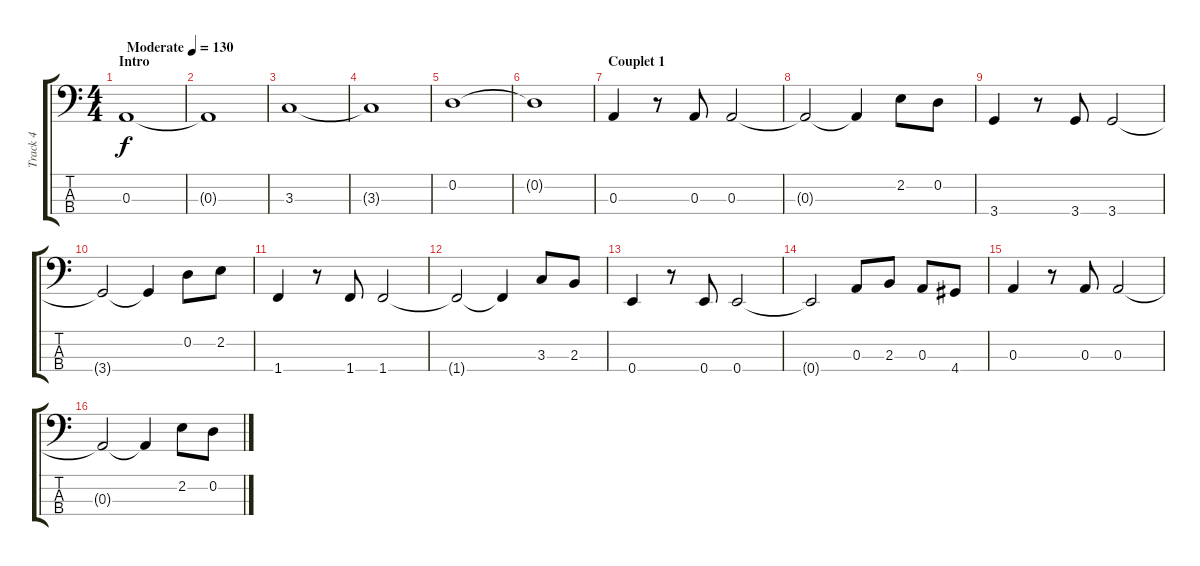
\track ("Track 4" "Track 4") {instrument electricbassfinger}
\staff {score tabs}
\tuning (G2 D2 A1 E1) {hide}
\ts (4 4)
\section ("" "Intro")
\tempo (130 "Moderate")
\clef f4
\ks c
0.3.1{dy f instrument electricbassfinger} |
0.3{t}.1 |
3.3.1 |
3.3{t}.1 |
0.2.1 |
0.2{t}.1 |
\section ("" "Couplet 1")
0.3.4 r.8 0.3.8 0.3.2 |
0.3{t}.2 0.3{t}.4 2.2.8 0.2.8 |
3.4.4 r.8 3.4.8 3.4.2 |
3.4{t}.2 3.4{t}.4 0.2.8 2.2.8 |
1.4.4 r.8 1.4.8 1.4.2 |
1.4{t}.2 1.4{t}.4 3.3.8 2.3.8 |
0.4.4 r.8 0.4.8 0.4.2 |
0.4{t}.2 0.3.8 2.3.8 0.3.8 4.4.8 |
0.3.4 r.8 0.3.8 0.3.2 |
0.3{t}.2 0.3{t}.4 2.2.8 0.2.8
